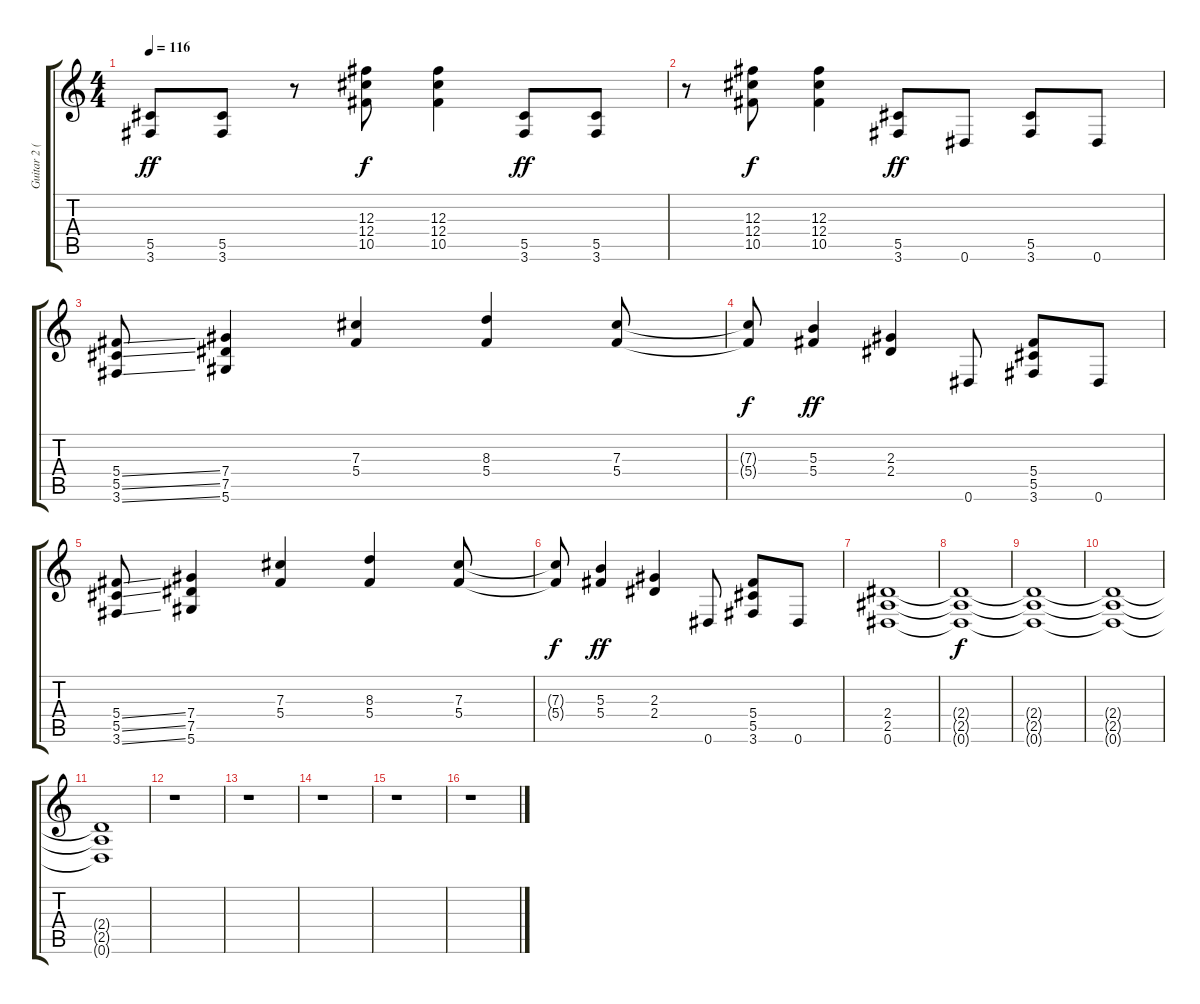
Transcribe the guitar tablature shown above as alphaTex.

\track ("Guitar 2 (Distortion Hammet)" "Guitar 2 (") {instrument distortionguitar}
\staff {score tabs}
\tuning (Eb4 Bb3 Gb3 Db3 Ab2 Eb2) {hide}
\ts (4 4)
\tempo 116
\clef g2
\ks c
(5.5 3.6).8{dy ff} (5.5 3.6).8 r.8 (12.3 12.4 10.5).8{dy f} (12.3 12.4 10.5).4 (5.5 3.6).8{dy ff} (5.5 3.6).8 |
r.8 (12.3 12.4 10.5).8{dy f} (12.3 12.4 10.5).4 (5.5 3.6).8{dy ff} 0.6.8 (5.5 3.6).8 0.6.8 |
(5.4{ss} 5.5{ss} 3.6{ss}).8 (7.4 7.5 5.6).4 (7.3 5.4).4 (8.3 5.4).4 (7.3 5.4).8 |
(7.3{t} 5.4{t}).8{dy f} (5.3 5.4).4{dy ff} (2.3 2.4).4 0.6.8 (5.4 5.5 3.6).8 0.6.8 |
(5.4{ss} 5.5{ss} 3.6{ss}).8 (7.4 7.5 5.6).4 (7.3 5.4).4 (8.3 5.4).4 (7.3 5.4).8 |
(7.3{t} 5.4{t}).8{dy f} (5.3 5.4).4{dy ff} (2.3 2.4).4 0.6.8 (5.4 5.5 3.6).8 0.6.8 |
(2.4 2.5 0.6).1{volume 10} |
(2.4{t} 2.5{t} 0.6{t}).1{dy f} |
(2.4{t} 2.5{t} 0.6{t}).1 |
(2.4{t} 2.5{t} 0.6{t}).1 |
(2.4{t} 2.5{t} 0.6{t}).1{volume 4} |
r.1 |
r.1 |
r.1 |
r.1 |
r.1
